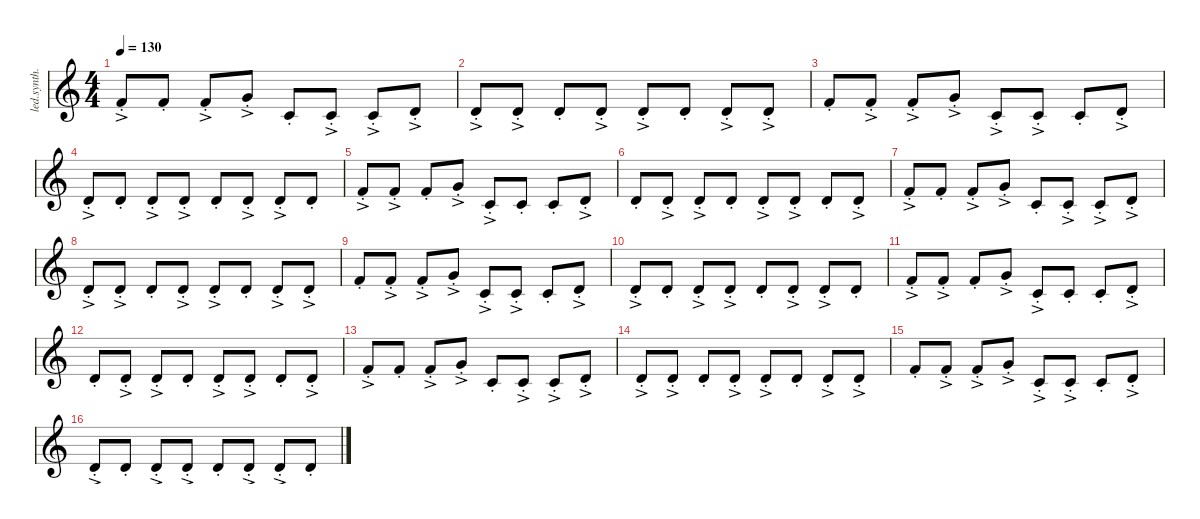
\defaultSystemsLayout 4
\hideDynamics
\bracketExtendMode nobrackets
\otherSystemsTrackNameOrientation horizontal
\track ("Synth 1-RH" "led.synth.") {defaultSystemsLayout 4 instrument lead8bassandlead}
\staff {score}
\tuning (E4 B3 G3 D3 A2 E2 B1)
\ts (4 4)
\tempo 130
\clef g2
\ks c
1.1{ac st}.8{dy f beam Up} 1.1{st}.8{beam Up} 1.1{ac st}.8{beam Up} 3.1{ac st}.8{beam Up} 1.2{st}.8{beam Up} 1.2{ac st}.8{beam Up} 1.2{ac st}.8{beam Up} 3.2{ac st}.8{beam Up} |
3.2{ac st}.8{beam Up} 3.2{ac st}.8{beam Up} 3.2{st}.8{beam Up} 3.2{ac st}.8{beam Up} 3.2{ac st}.8{beam Up} 3.2{st}.8{beam Up} 3.2{ac st}.8{beam Up} 3.2{ac st}.8{beam Up} |
1.1{st}.8{beam Up} 1.1{ac st}.8{beam Up} 1.1{ac st}.8{beam Up} 3.1{ac st}.8{beam Up} 1.2{ac st}.8{beam Up} 1.2{ac st}.8{beam Up} 1.2{st}.8{beam Up} 3.2{ac st}.8{beam Up} |
3.2{ac st}.8{beam Up} 3.2{st}.8{beam Up} 3.2{ac st}.8{beam Up} 3.2{ac st}.8{beam Up} 3.2{st}.8{beam Up} 3.2{ac st}.8{beam Up} 3.2{ac st}.8{beam Up} 3.2{st}.8{beam Up} |
1.1{ac st}.8{beam Up} 1.1{ac st}.8{beam Up} 1.1{st}.8{beam Up} 3.1{ac st}.8{beam Up} 1.2{ac st}.8{beam Up} 1.2{st}.8{beam Up} 1.2{st}.8{beam Up} 3.2{ac st}.8{beam Up} |
3.2{st}.8{beam Up} 3.2{ac st}.8{beam Up} 3.2{ac st}.8{beam Up} 3.2{st}.8{beam Up} 3.2{ac st}.8{beam Up} 3.2{ac st}.8{beam Up} 3.2{st}.8{beam Up} 3.2{ac st}.8{beam Up} |
1.1{ac st}.8{beam Up} 1.1{st}.8{beam Up} 1.1{ac st}.8{beam Up} 3.1{ac st}.8{beam Up} 1.2{st}.8{beam Up} 1.2{ac st}.8{beam Up} 1.2{ac st}.8{beam Up} 3.2{ac st}.8{beam Up} |
3.2{ac st}.8{beam Up} 3.2{ac st}.8{beam Up} 3.2{st}.8{beam Up} 3.2{ac st}.8{beam Up} 3.2{ac st}.8{beam Up} 3.2{st}.8{beam Up} 3.2{ac st}.8{beam Up} 3.2{ac st}.8{beam Up} |
1.1{st}.8{beam Up} 1.1{ac st}.8{beam Up} 1.1{ac st}.8{beam Up} 3.1{ac st}.8{beam Up} 1.2{ac st}.8{beam Up} 1.2{ac st}.8{beam Up} 1.2{st}.8{beam Up} 3.2{ac st}.8{beam Up} |
3.2{ac st}.8{beam Up} 3.2{st}.8{beam Up} 3.2{ac st}.8{beam Up} 3.2{ac st}.8{beam Up} 3.2{st}.8{beam Up} 3.2{ac st}.8{beam Up} 3.2{ac st}.8{beam Up} 3.2{st}.8{beam Up} |
1.1{ac st}.8{beam Up} 1.1{ac st}.8{beam Up} 1.1{st}.8{beam Up} 3.1{ac st}.8{beam Up} 1.2{ac st}.8{beam Up} 1.2{st}.8{beam Up} 1.2{st}.8{beam Up} 3.2{ac st}.8{beam Up} |
3.2{st}.8{beam Up} 3.2{ac st}.8{beam Up} 3.2{ac st}.8{beam Up} 3.2{st}.8{beam Up} 3.2{ac st}.8{beam Up} 3.2{ac st}.8{beam Up} 3.2{st}.8{beam Up} 3.2{ac st}.8{beam Up} |
1.1{ac st}.8{beam Up} 1.1{st}.8{beam Up} 1.1{ac st}.8{beam Up} 3.1{ac st}.8{beam Up} 1.2{st}.8{beam Up} 1.2{ac st}.8{beam Up} 1.2{ac st}.8{beam Up} 3.2{ac st}.8{beam Up} |
3.2{ac st}.8{beam Up} 3.2{ac st}.8{beam Up} 3.2{st}.8{beam Up} 3.2{ac st}.8{beam Up} 3.2{ac st}.8{beam Up} 3.2{st}.8{beam Up} 3.2{ac st}.8{beam Up} 3.2{ac st}.8{beam Up} |
1.1{st}.8{beam Up} 1.1{ac st}.8{beam Up} 1.1{ac st}.8{beam Up} 3.1{ac st}.8{beam Up} 1.2{ac st}.8{beam Up} 1.2{ac st}.8{beam Up} 1.2{st}.8{beam Up} 3.2{ac st}.8{beam Up} |
3.2{ac st}.8{beam Up} 3.2{st}.8{beam Up} 3.2{ac st}.8{beam Up} 3.2{ac st}.8{beam Up} 3.2{st}.8{beam Up} 3.2{ac st}.8{beam Up} 3.2{ac st}.8{beam Up} 3.2{st}.8{beam Up}
